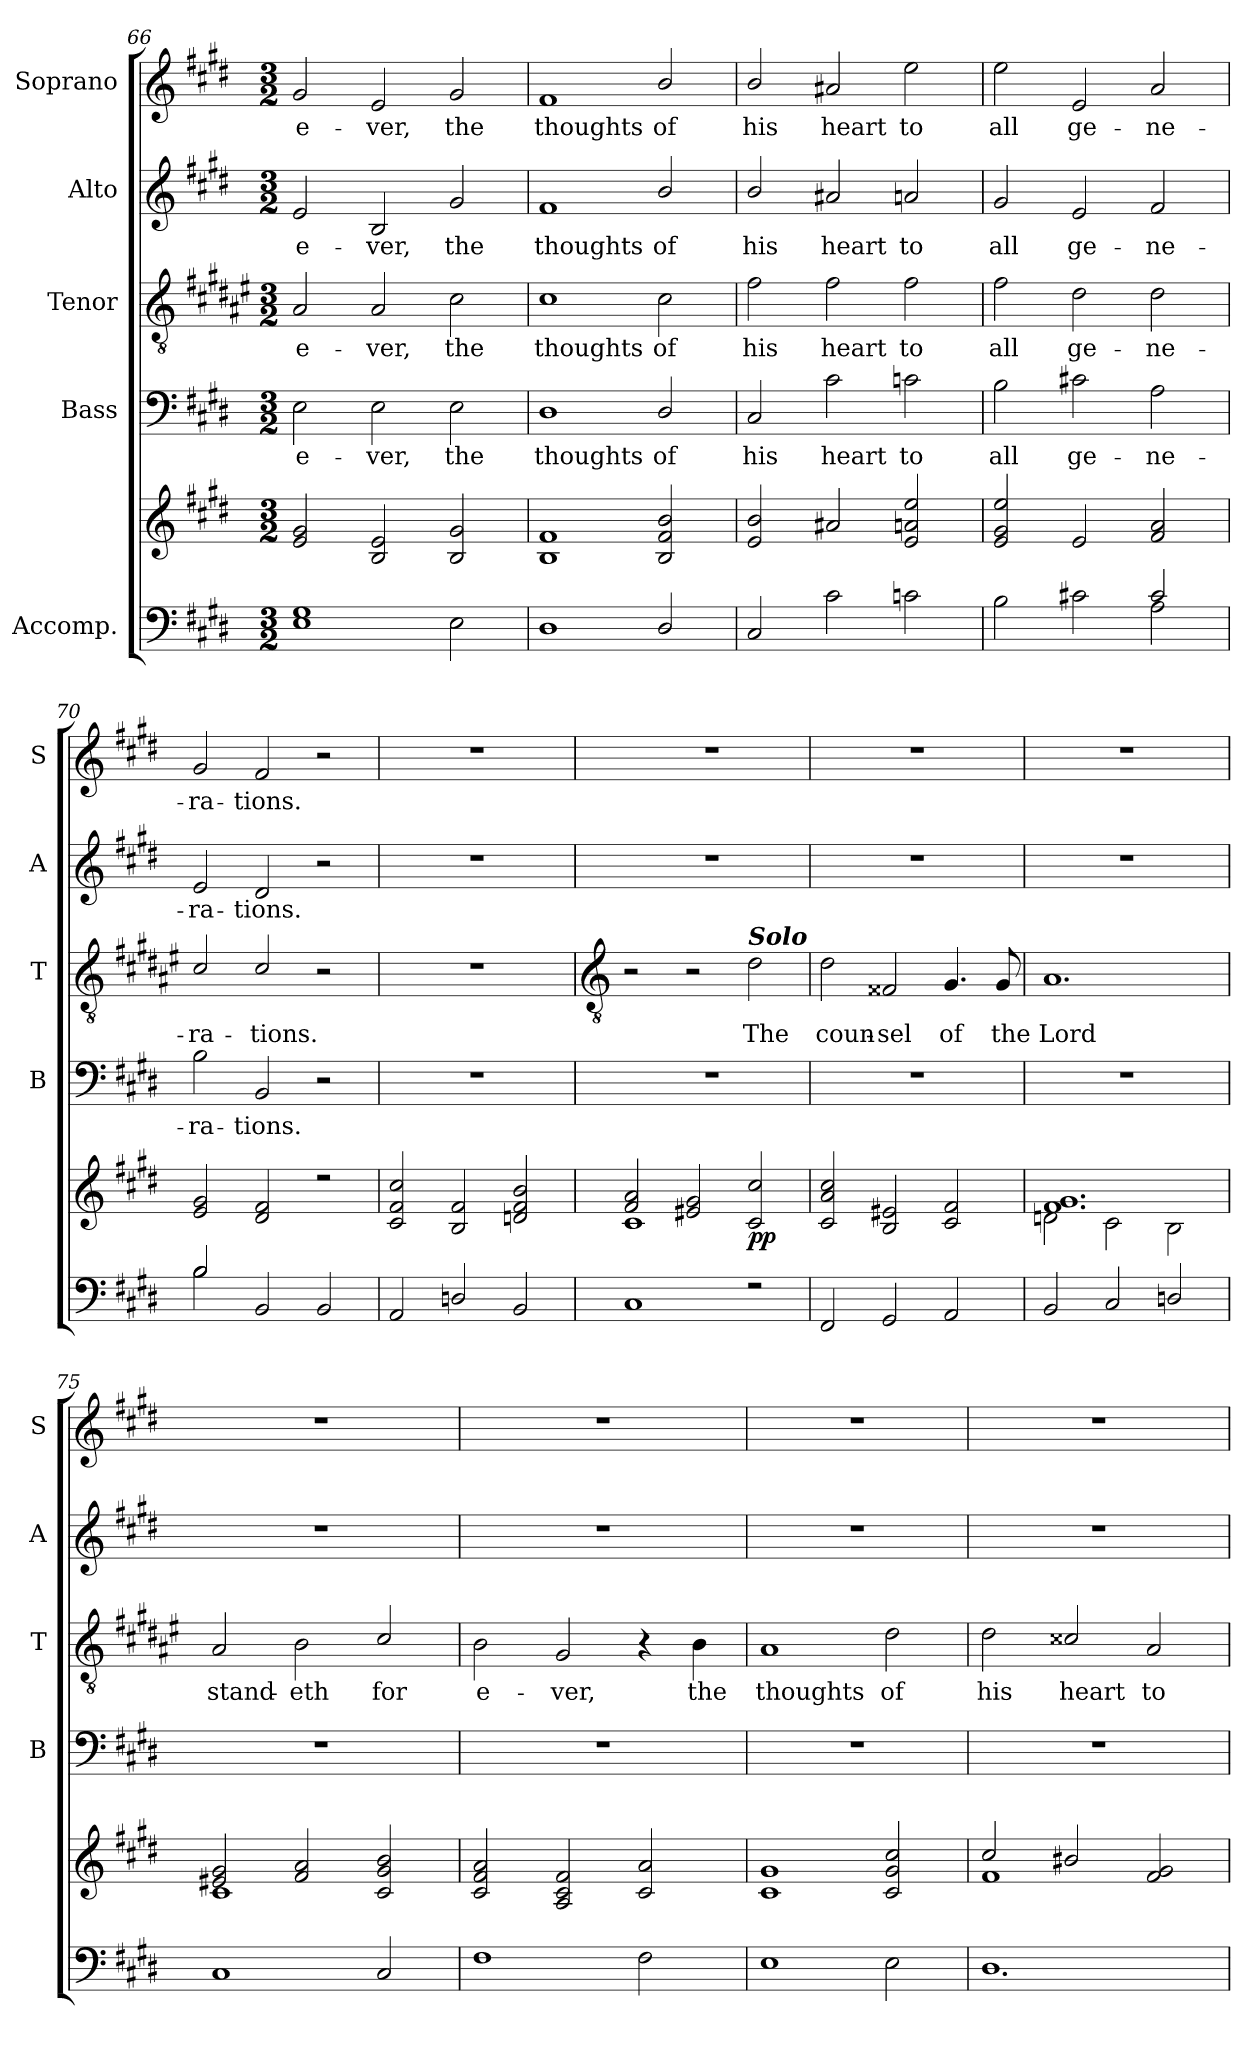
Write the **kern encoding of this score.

**kern	**kern	**dynam	**kern	**text	**kern	**text	**kern	**text	**kern	**text
*part5	*part5	*part5	*part4	*part4	*part3	*part3	*part2	*part2	*part1	*part1
*staff6	*staff5	*staff5/6	*staff4	*staff4	*staff3	*staff3	*staff2	*staff2	*staff1	*staff1
*I"Accomp.	*	*	*I"Bass	*	*I"Tenor	*	*I"Alto	*	*I"Soprano	*
*	*	*	*I'B	*	*I'T	*	*I'A	*	*I'S	*
*clefF4	*clefG2	*	*clefF4	*	*clefGv2	*	*clefG2	*	*clefG2	*
*	*	*	*	*	*ITrd1c2	*	*	*	*	*
*k[f#c#g#d#]	*k[f#c#g#d#]	*	*k[f#c#g#d#]	*	*k[f#c#g#d#]	*	*k[f#c#g#d#]	*	*k[f#c#g#d#]	*
*E:	*E:	*	*E:	*	*E:	*	*E:	*	*E:	*
*M3/2	*M3/2	*	*M3/2	*	*M3/2	*	*M3/2	*	*M3/2	*
=66	=66	=66	=66	=66	=66	=66	=66	=66	=66	=66
*^	*^	*	*	*	*	*	*	*	*	*
!	!	!	!LO:N:vis=1	!	!	!LO:LY:b	!	!LO:LY:b	!	!LO:LY:b	!	!LO:LY:b
1G#/	1E\	2e/ 2g#/	1.ryy	.	2E	e-	2G#	e-	2e	e-	2g#	e-
!	!	!	!	!	!	!LO:LY:b	!	!LO:LY:b	!	!LO:LY:b	!	!LO:LY:b
.	.	2B/ 2e/	.	.	2E	-ver,	2G#	-ver,	2B	-ver,	2e	-ver,
!	!	!	!	!	!	!LO:LY:b	!	!LO:LY:b	!	!LO:LY:b	!	!LO:LY:b
2ryy	2E\	2B/ 2g#/	.	.	2E	the	2B	the	2g#	the	2g#	the
=67	=67	=67	=67	=67	=67	=67	=67	=67	=67	=67	=67	=67
!	!LO:N:vis=1	!	!LO:N:vis=1	!	!	!LO:LY:b	!	!LO:LY:b	!	!LO:LY:b	!	!LO:LY:b
1D#/	1.ryy	1B/ 1f#/	1.ryy	.	1D#	thoughts	1B	thoughts	1f#	thoughts	1f#	thoughts
!	!	!	!	!	!	!LO:LY:b	!	!LO:LY:b	!	!LO:LY:b	!	!LO:LY:b
2D#/	.	2B/ 2f#/ 2b/	.	.	2D#/	of	2B	of	2b/	of	2b/	of
=68	=68	=68	=68	=68	=68	=68	=68	=68	=68	=68	=68	=68
!	!	!	!LO:N:vis=1	!	!	!LO:LY:b	!	!LO:LY:b	!	!LO:LY:b	!	!LO:LY:b
2C#/	2ryy	2e/ 2b/	1.ryy	.	2C#	his	2e	his	2b/	his	2b/	his
!	!	!	!	!	!	!LO:LY:b	!	!LO:LY:b	!	!LO:LY:b	!	!LO:LY:b
2ryy	2c#\	2a#X/	.	.	2c#	heart	2e	heart	2a#X	heart	2a#X	heart
!	!	!	!	!	!	!LO:LY:b	!	!LO:LY:b	!	!LO:LY:b	!	!LO:LY:b
2ryy	2cn\	2e/ 2an/ 2ee/	.	.	2cn	to	2e	to	2an	to	2ee	to
=69	=69	=69	=69	=69	=69	=69	=69	=69	=69	=69	=69	=69
!	!	!	!LO:N:vis=1	!	!	!LO:LY:b	!	!LO:LY:b	!	!LO:LY:b	!	!LO:LY:b
2ryy	2B\	2e/ 2g#/ 2ee/	1.ryy	.	2B	all	2e	all	2g#	all	2ee	all
!	!	!	!	!	!	!LO:LY:b	!	!LO:LY:b	!	!LO:LY:b	!	!LO:LY:b
2ryy	2c#X\	2e/	.	.	2c#X	ge-	2c#	ge-	2e	ge-	2e	ge-
!	!	!	!	!	!	!LO:LY:b	!	!LO:LY:b	!	!LO:LY:b	!	!LO:LY:b
2c#/	2A\	2f#/ 2a/	.	.	2A	-ne-	2c#	-ne-	2f#	-ne-	2a	-ne-
=70	=70	=70	=70	=70	=70	=70	=70	=70	=70	=70	=70	=70
!	!	!	!LO:N:vis=1	!	!	!LO:LY:b	!	!LO:LY:b	!	!LO:LY:b	!	!LO:LY:b
2B/	2B\	2e/ 2g#/	1.ryy	.	2B	-ra-	2B/	-ra-	2e	-ra-	2g#	-ra-
!	!	!	!	!	!	!LO:LY:b	!	!LO:LY:b	!	!LO:LY:b	!	!LO:LY:b
2BB/	2ryy	2d#/ 2f#/	.	.	2BB	-tions.	2B/	-tions.	2d#	-tions.	2f#	-tions.
2BB/	2ryy	2r	.	.	2r	.	2r	.	2r	.	2r	.
=71	=71	=71	=71	=71	=71	=71	=71	=71	=71	=71	=71	=71
!	!LO:N:vis=1	!	!LO:N:vis=1	!	!LO:N:vis=1	!	!LO:N:vis=1	!	!LO:N:vis=1	!	!LO:N:vis=1	!
2AA/	1.ryy	2c#/ 2f#/ 2cc#/	1.ryy	.	1.r	.	1.r	.	1.r	.	1.r	.
2Dn/	.	2B/ 2f#/	.	.	.	.	.	.	.	.	.	.
2BB/	.	2dn/ 2f#/ 2b/	.	.	.	.	.	.	.	.	.	.
!!LO:LB:g=z
=72	=72	=72	=72	=72	=72	=72	=72	=72	=72	=72	=72	=72
*	*	*	*	*	*	*	*clefGv2	*	*	*	*	*
!	!LO:N:vis=1	!	!	!	!LO:N:vis=1	!	!	!	!LO:N:vis=1	!	!LO:N:vis=1	!
1C#/	1.ryy	2f#/ 2a/	1c#\	.	1.r	.	2r	.	1.r	.	1.r	.
.	.	2e#X/ 2g#/	.	.	.	.	2r	.	.	.	.	.
!	!	!	!	!	!	!	!LO:TX:a:Bi:t=Solo	!	!	!	!	!
!	!	!	!	!LO:DY:b	!	!	!	!LO:LY:b	!	!	!	!
2r	.	2c#/ 2cc#/	2ryy	pp	.	.	2c#	The	.	.	.	.
=73	=73	=73	=73	=73	=73	=73	=73	=73	=73	=73	=73	=73
!	!LO:N:vis=1	!	!LO:N:vis=1	!	!LO:N:vis=1	!	!	!LO:LY:b	!LO:N:vis=1	!	!LO:N:vis=1	!
2FF#/	1.ryy	2c#/ 2a/ 2cc#/	1.ryy	.	1.r	.	2c#	coun-	1.r	.	1.r	.
!	!	!	!	!	!	!	!	!LO:LY:b	!	!	!	!
2GG#/	.	2B/ 2e#X/	.	.	.	.	2E#X	-sel	.	.	.	.
!	!	!	!	!	!	!	!	!LO:LY:b	!	!	!	!
2AA/	.	2c#/ 2f#/	.	.	.	.	4.F#	of	.	.	.	.
!	!	!	!	!	!	!	!	!LO:LY:b	!	!	!	!
.	.	.	.	.	.	.	8F#	the	.	.	.	.
=74	=74	=74	=74	=74	=74	=74	=74	=74	=74	=74	=74	=74
!	!LO:N:vis=1	!	!	!	!LO:N:vis=1	!	!	!LO:LY:b	!LO:N:vis=1	!	!LO:N:vis=1	!
2BB/	1.ryy	1.f#/ 1.g#/	2dn\	.	1.r	.	1.G#	Lord	1.r	.	1.r	.
2C#/	.	.	2c#\	.	.	.	.	.	.	.	.	.
2Dn/	.	.	2B\	.	.	.	.	.	.	.	.	.
=75	=75	=75	=75	=75	=75	=75	=75	=75	=75	=75	=75	=75
!	!LO:N:vis=1	!	!	!	!LO:N:vis=1	!	!	!LO:LY:b	!LO:N:vis=1	!	!LO:N:vis=1	!
1C#/	1.ryy	2e#X/ 2g#/	1c#\	.	1.r	.	2G#	stand-	1.r	.	1.r	.
!	!	!	!	!	!	!	!	!LO:LY:b	!	!	!	!
.	.	2f#/ 2a/	.	.	.	.	2A	-eth	.	.	.	.
!	!	!	!	!	!	!	!	!LO:LY:b	!	!	!	!
2C#/	.	2c#/ 2g#/ 2b/	2ryy	.	.	.	2B/	for	.	.	.	.
=76	=76	=76	=76	=76	=76	=76	=76	=76	=76	=76	=76	=76
!LO:N:vis=1	!	!	!LO:N:vis=1	!	!LO:N:vis=1	!	!	!LO:LY:b	!LO:N:vis=1	!	!LO:N:vis=1	!
1.ryy	1F#\	2c#/ 2f#/ 2a/	1.ryy	.	1.r	.	2A	e-	1.r	.	1.r	.
!	!	!	!	!	!	!	!	!LO:LY:b	!	!	!	!
.	.	2A/ 2c#/ 2f#/	.	.	.	.	2F#	-ver,	.	.	.	.
.	2F#\	2c#/ 2a/	.	.	.	.	4r	.	.	.	.	.
!	!	!	!	!	!	!	!	!LO:LY:b	!	!	!	!
.	.	.	.	.	.	.	4A	the	.	.	.	.
=77	=77	=77	=77	=77	=77	=77	=77	=77	=77	=77	=77	=77
!LO:N:vis=1	!	!	!LO:N:vis=1	!	!LO:N:vis=1	!	!	!LO:LY:b	!LO:N:vis=1	!	!LO:N:vis=1	!
1.ryy	1E\	1c#/ 1g#/	1.ryy	.	1.r	.	1G#	thoughts	1.r	.	1.r	.
!	!	!	!	!	!	!	!	!LO:LY:b	!	!	!	!
.	2E\	2c#/ 2g#/ 2cc#/	.	.	.	.	2c#	of	.	.	.	.
=78	=78	=78	=78	=78	=78	=78	=78	=78	=78	=78	=78	=78
!LO:N:vis=1	!	!	!	!	!LO:N:vis=1	!	!	!LO:LY:b	!LO:N:vis=1	!	!LO:N:vis=1	!
1.ryy	1.D#\	2cc#/	1f#\	.	1.r	.	2c#	his	1.r	.	1.r	.
!	!	!	!	!	!	!	!	!LO:LY:b	!	!	!	!
.	.	2b#X/	.	.	.	.	2B#X/	heart	.	.	.	.
!	!	!	!	!	!	!	!	!LO:LY:b	!	!	!	!
.	.	2f#/ 2g#/	2ryy	.	.	.	2G#	to	.	.	.	.
*v	*v	*	*	*	*	*	*	*	*	*	*	*
*	*v	*v	*	*	*	*	*	*	*	*	*
=	=	=	=	=	=	=	=	=	=	=
*-	*-	*-	*-	*-	*-	*-	*-	*-	*-	*-
